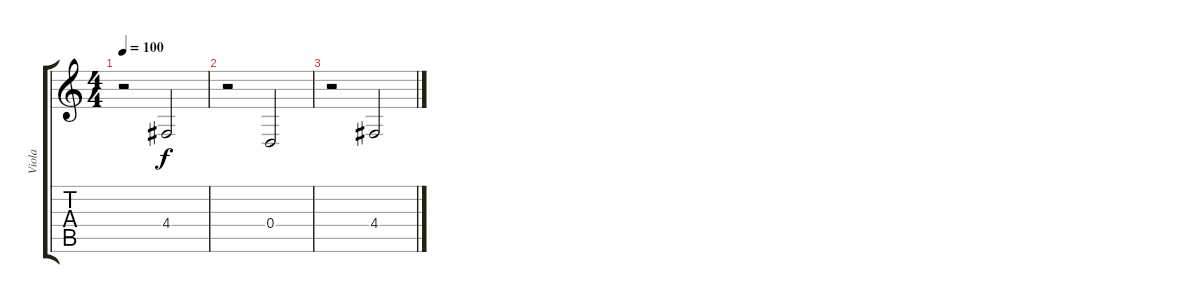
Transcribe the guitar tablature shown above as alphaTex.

\track ("Viola" "Viola") {instrument viola}
\staff {score tabs}
\tuning (E4 B3 G3 D3 A2 E2) {hide}
\ts (4 4)
\tempo 100
\clef g2
\ks c
r.2{dy f} 4.4.2 |
r.2 0.4.2 |
r.2 4.4.2
